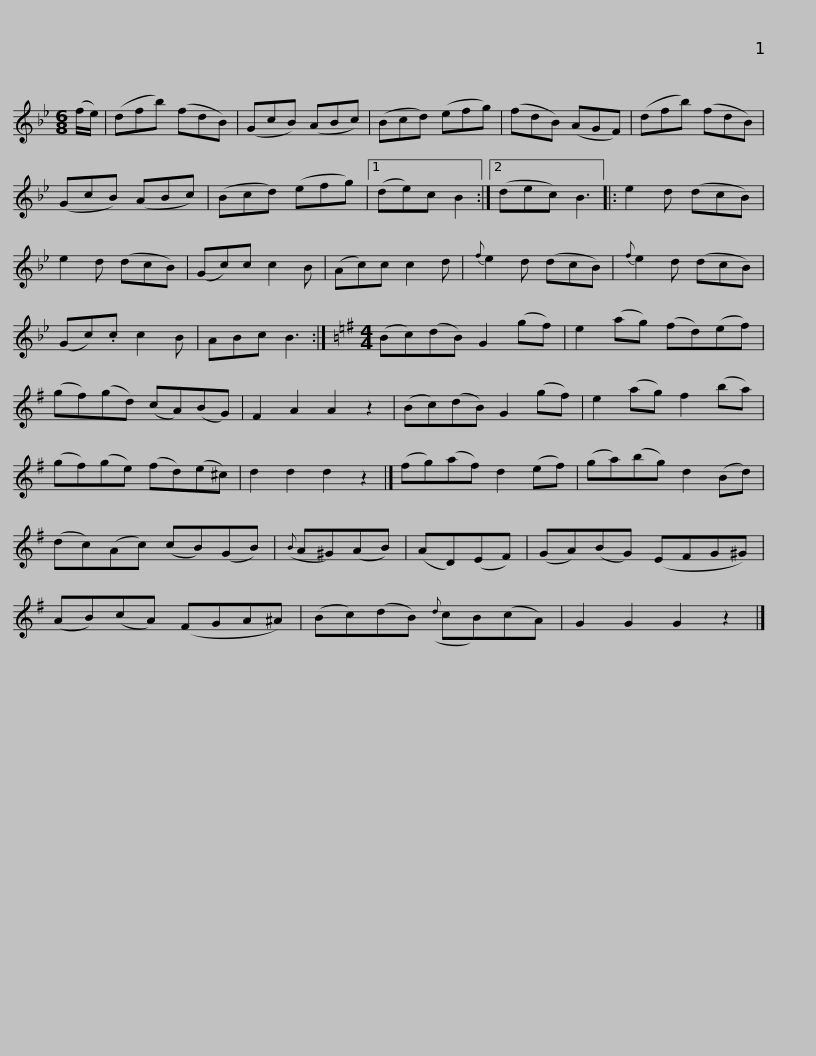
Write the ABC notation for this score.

X:1
L:1/8
M:6/8
I:linebreak $
K:Bb
V:1 treble
V:1
 (f/e/) | (dfb) (fdB) | (GcB) (ABc) | (Bcd) (efg) | (fdB) (AGF) | %5
 (dfb) (fdB) | (GcB) (ABc) | (Bcd) (efg) |1$ (de)c B2 :|2 (dec) B3 |: %10
 e2 d (dcB) | e2 d (dcB) | (Gc)c c2 B | (Ac)c c2 d |{f} e2 d (dcB) | %15
{f} e2 d (dcB) |$ (Gc).c c2 B | ABc B3 :|[K:G][M:4/4] (Bc)(dB) G2 (gf) | e2 (ag) (fd)(ef) | %20
 (gf)(gd) (cA)(BG) | F2 A2 A2 z2 | (Bc)(dB) G2 (gf) |$ e2 (ag) f2 (ba) | (gf)(ge) (fd)(e^c) | %25
 d2 d2 d2 z2 |] (fg)(af) d2 (ef) | (ga)(bg) d2 (Bd) | (dc)(Ac) (cB)(GB) |$({B} A^G)(AB) | %30
 (AD)(EF) | (GA)(BG) (EFG^G) | (AB)(cA) (FGA^A) | (Bc)(dB)({d} cB)(cA) | G2 G2 G2 z2 |] %35
